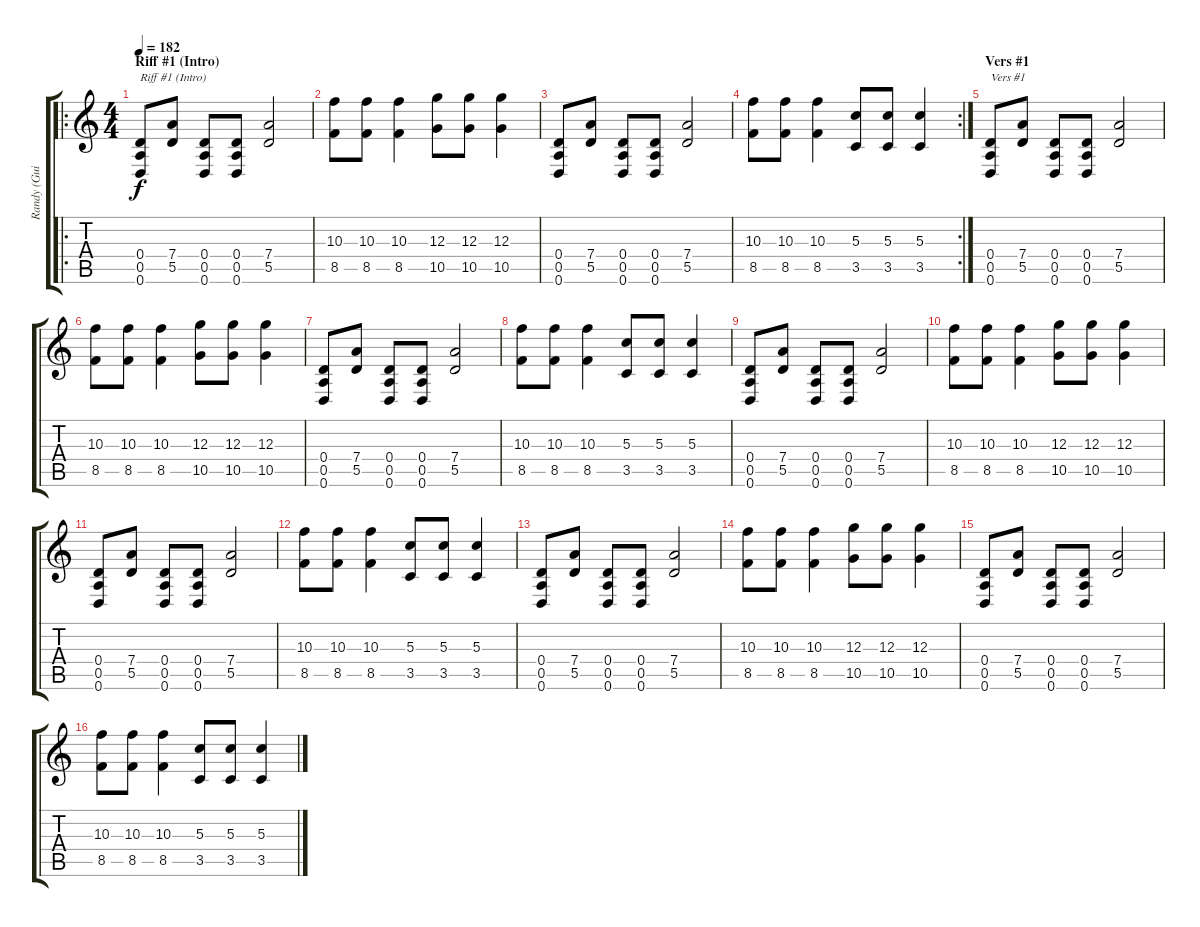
\track ("Randy (Guitar) + Lyrics" "Randy (Gui") {instrument overdrivenguitar}
\staff {score tabs}
\tuning (E4 B3 G3 D3 A2 D2) {hide}
\ro
\ts (4 4)
\section ("" "Riff #1 (Intro)")
\tempo 182
\clef g2
\ks c
(0.4 0.5 0.6).8{txt "Riff #1 (Intro)" dy f instrument overdrivenguitar} (7.4 5.5).8 (0.4 0.5 0.6).8 (0.4 0.5 0.6).8 (7.4 5.5).2 |
(10.3 8.5).8 (10.3 8.5).8 (10.3 8.5).4 (12.3 10.5).8 (12.3 10.5).8 (12.3 10.5).4 |
(0.4 0.5 0.6).8 (7.4 5.5).8 (0.4 0.5 0.6).8 (0.4 0.5 0.6).8 (7.4 5.5).2 |
\rc 2
(10.3 8.5).8 (10.3 8.5).8 (10.3 8.5).4 (5.3 3.5).8 (5.3 3.5).8 (5.3 3.5).4 |
\section ("" "Vers #1")
(0.4 0.5 0.6).8{txt "Vers #1"} (7.4 5.5).8 (0.4 0.5 0.6).8 (0.4 0.5 0.6).8 (7.4 5.5).2 |
(10.3 8.5).8 (10.3 8.5).8 (10.3 8.5).4 (12.3 10.5).8 (12.3 10.5).8 (12.3 10.5).4 |
(0.4 0.5 0.6).8 (7.4 5.5).8 (0.4 0.5 0.6).8 (0.4 0.5 0.6).8 (7.4 5.5).2 |
(10.3 8.5).8 (10.3 8.5).8 (10.3 8.5).4 (5.3 3.5).8 (5.3 3.5).8 (5.3 3.5).4 |
(0.4 0.5 0.6).8 (7.4 5.5).8 (0.4 0.5 0.6).8 (0.4 0.5 0.6).8 (7.4 5.5).2 |
(10.3 8.5).8 (10.3 8.5).8 (10.3 8.5).4 (12.3 10.5).8 (12.3 10.5).8 (12.3 10.5).4 |
(0.4 0.5 0.6).8 (7.4 5.5).8 (0.4 0.5 0.6).8 (0.4 0.5 0.6).8 (7.4 5.5).2 |
(10.3 8.5).8 (10.3 8.5).8 (10.3 8.5).4 (5.3 3.5).8 (5.3 3.5).8 (5.3 3.5).4 |
(0.4 0.5 0.6).8 (7.4 5.5).8 (0.4 0.5 0.6).8 (0.4 0.5 0.6).8 (7.4 5.5).2 |
(10.3 8.5).8 (10.3 8.5).8 (10.3 8.5).4 (12.3 10.5).8 (12.3 10.5).8 (12.3 10.5).4 |
(0.4 0.5 0.6).8 (7.4 5.5).8 (0.4 0.5 0.6).8 (0.4 0.5 0.6).8 (7.4 5.5).2 |
(10.3 8.5).8 (10.3 8.5).8 (10.3 8.5).4 (5.3 3.5).8 (5.3 3.5).8 (5.3 3.5).4
